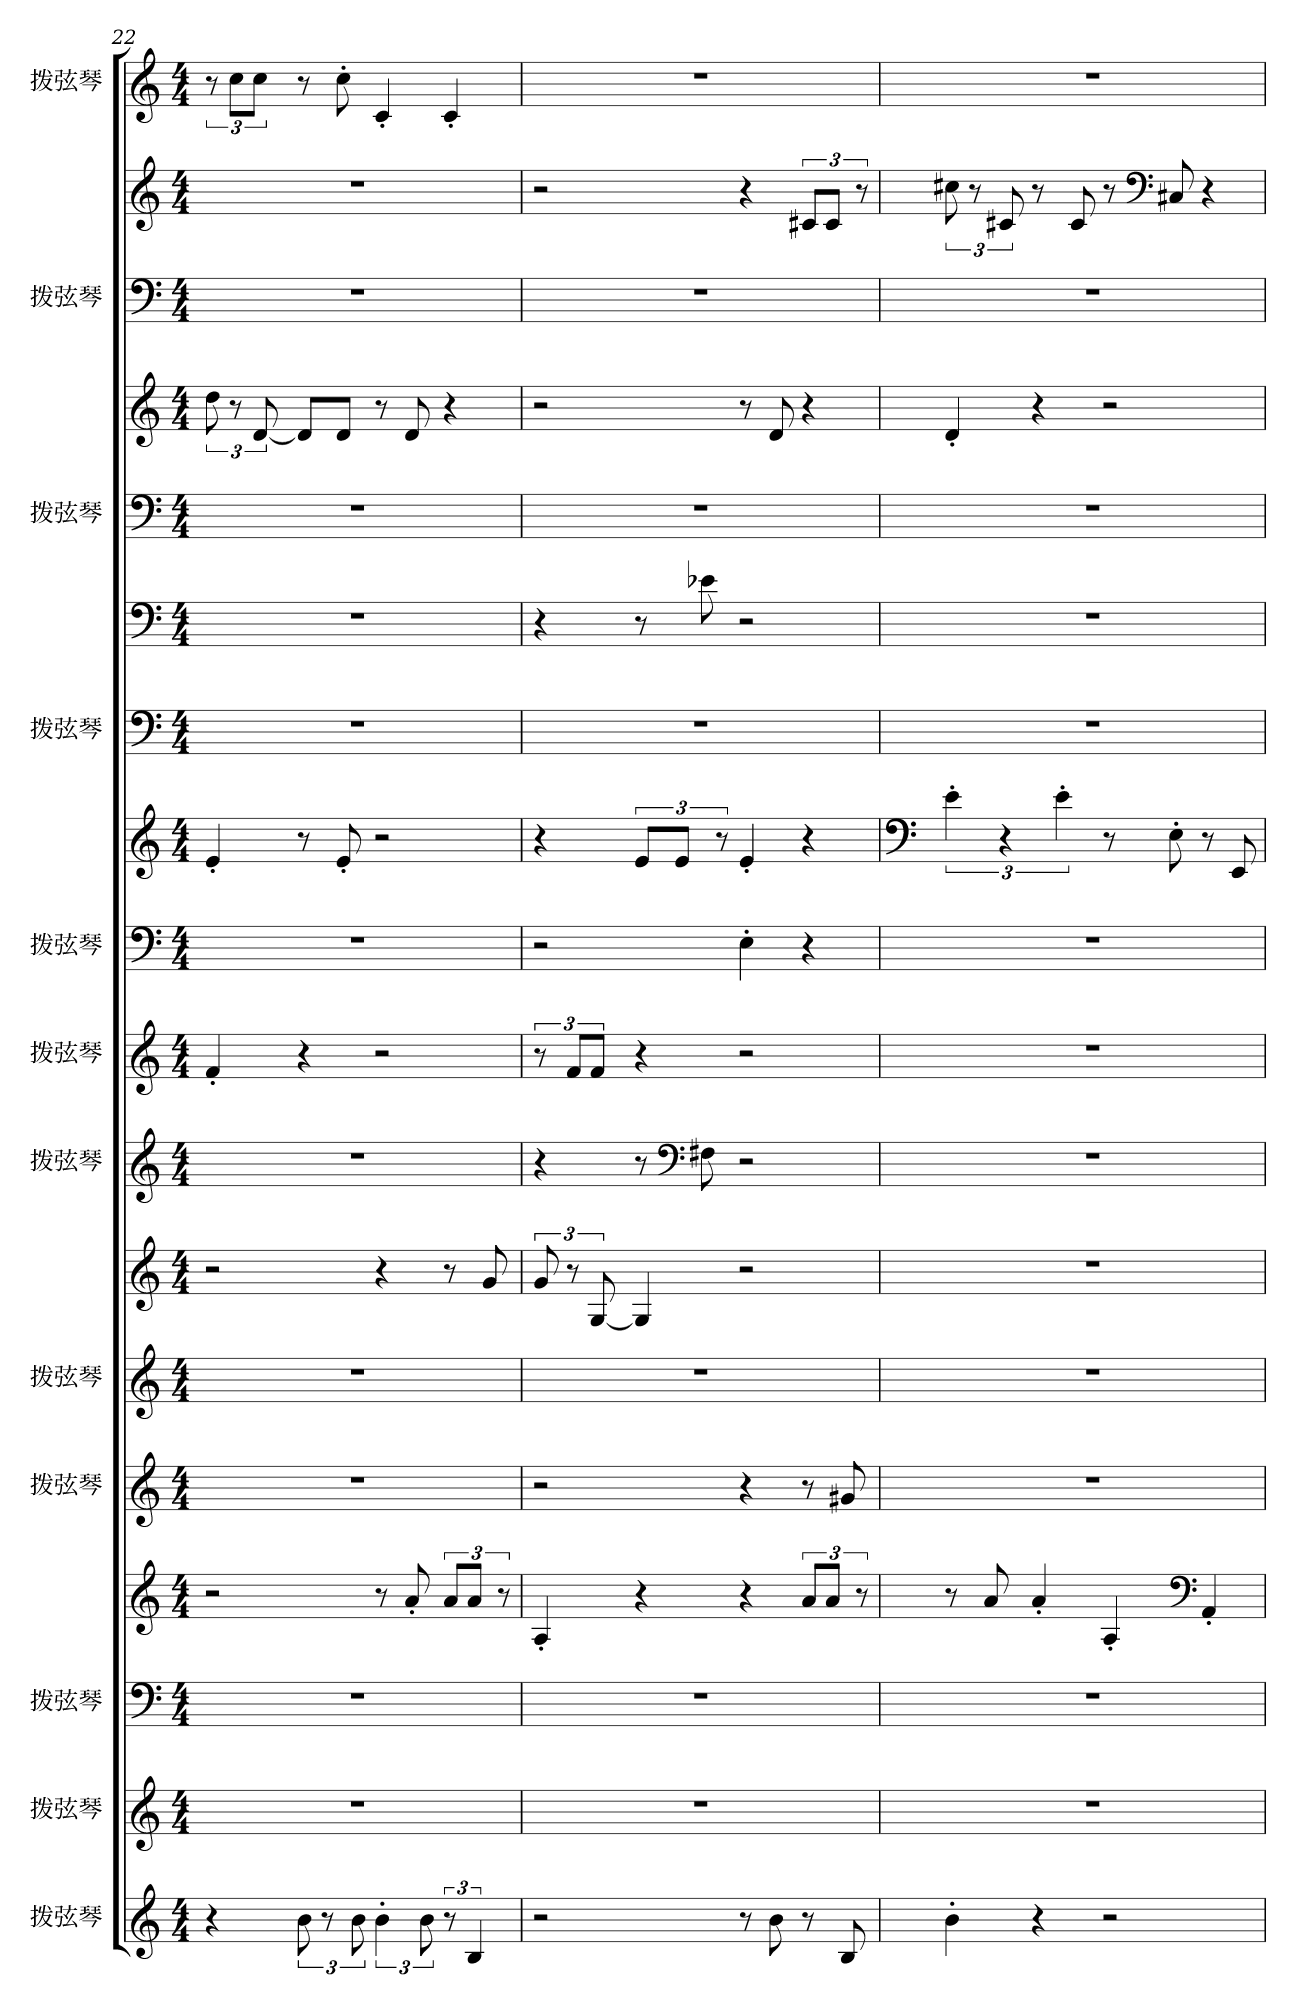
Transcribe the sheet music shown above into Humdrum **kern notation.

**kern	**kern	**kern	**kern	**kern	**kern	**kern	**kern	**kern	**kern	**kern	**kern	**kern	**kern	**kern	**kern	**kern	**kern
*part12	*part11	*part10	*part10	*part9	*part8	*part8	*part7	*part6	*part5	*part5	*part4	*part4	*part3	*part3	*part2	*part2	*part1
*staff18	*staff17	*staff16	*staff15	*staff14	*staff13	*staff12	*staff11	*staff10	*staff9	*staff8	*staff7	*staff6	*staff5	*staff4	*staff3	*staff2	*staff1
*I"拨弦琴	*I"拨弦琴	*I"拨弦琴	*	*I"拨弦琴	*I"拨弦琴	*	*I"拨弦琴	*I"拨弦琴	*I"拨弦琴	*	*I"拨弦琴	*	*I"拨弦琴	*	*I"拨弦琴	*	*I"拨弦琴
*clefG2	*clefG2	*clefF4	*clefG2	*clefG2	*clefG2	*clefG2	*clefG2	*clefG2	*clefF4	*clefG2	*clefF4	*clefF4	*clefF4	*clefG2	*clefF4	*clefG2	*clefG2
*k[]	*k[]	*k[]	*k[]	*k[]	*k[]	*k[]	*k[]	*k[]	*k[]	*k[]	*k[]	*k[]	*k[]	*k[]	*k[]	*k[]	*k[]
*M4/4	*M4/4	*M4/4	*M4/4	*M4/4	*M4/4	*M4/4	*M4/4	*M4/4	*M4/4	*M4/4	*M4/4	*M4/4	*M4/4	*M4/4	*M4/4	*M4/4	*M4/4
=22	=22	=22	=22	=22	=22	=22	=22	=22	=22	=22	=22	=22	=22	=22	=22	=22	=22
4r	1r	1r	2r	1r	1r	2r	1r	4f'/	1r	4e'/	1r	1r	1r	12dd\	1r	1r	12r
.	.	.	.	.	.	.	.	.	.	.	.	.	.	12r	.	.	12cc\L
.	.	.	.	.	.	.	.	.	.	.	.	.	.	[12d/	.	.	12cc\J
12b\	.	.	.	.	.	.	.	4r	.	8r	.	.	.	8d/L]	.	.	8r
12r	.	.	.	.	.	.	.	.	.	.	.	.	.	.	.	.	.
.	.	.	.	.	.	.	.	.	.	8e'/	.	.	.	8d/J	.	.	8cc'\
12b\	.	.	.	.	.	.	.	.	.	.	.	.	.	.	.	.	.
6b'\	.	.	8r	.	.	4r	.	2r	.	2r	.	.	.	8r	.	.	4c'/
.	.	.	8a'/	.	.	.	.	.	.	.	.	.	.	8d/	.	.	.
12b\	.	.	.	.	.	.	.	.	.	.	.	.	.	.	.	.	.
12r	.	.	12a/L	.	.	8r	.	.	.	.	.	.	.	4r	.	.	4c'/
6B/	.	.	12a/J	.	.	.	.	.	.	.	.	.	.	.	.	.	.
.	.	.	.	.	.	8g/	.	.	.	.	.	.	.	.	.	.	.
.	.	.	12r	.	.	.	.	.	.	.	.	.	.	.	.	.	.
=23	=23	=23	=23	=23	=23	=23	=23	=23	=23	=23	=23	=23	=23	=23	=23	=23	=23
2r	1r	1r	4A'/	2r	1r	12g/	4r	12r	2r	4r	1r	4r	1r	2r	1r	2r	1r
.	.	.	.	.	.	12r	.	12f/L	.	.	.	.	.	.	.	.	.
.	.	.	.	.	.	[12G/	.	12f/J	.	.	.	.	.	.	.	.	.
.	.	.	4r	.	.	4G/]	8r	4r	.	12e/L	.	8r	.	.	.	.	.
.	.	.	.	.	.	.	.	.	.	12e/J	.	.	.	.	.	.	.
*	*	*	*	*	*	*	*clefF4	*	*	*	*	*	*	*	*	*	*
.	.	.	.	.	.	.	8F#X\	.	.	.	.	8e-X\	.	.	.	.	.
.	.	.	.	.	.	.	.	.	.	12r	.	.	.	.	.	.	.
8r	.	.	4r	4r	.	2r	2r	2r	4E'\	4e'/	.	2r	.	8r	.	4r	.
8b\	.	.	.	.	.	.	.	.	.	.	.	.	.	8d/	.	.	.
8r	.	.	12a/L	8r	.	.	.	.	4r	4r	.	.	.	4r	.	12c#X/L	.
.	.	.	12a/J	.	.	.	.	.	.	.	.	.	.	.	.	12c#/J	.
8B/	.	.	.	8g#X/	.	.	.	.	.	.	.	.	.	.	.	.	.
.	.	.	12r	.	.	.	.	.	.	.	.	.	.	.	.	12r	.
!!LO:PB:g=z
=24	=24	=24	=24	=24	=24	=24	=24	=24	=24	=24	=24	=24	=24	=24	=24	=24	=24
*	*	*	*	*	*	*	*	*	*	*clefF4	*	*	*	*	*	*	*
4b'\	1r	1r	8r	1r	1r	1r	1r	1r	1r	6e'\	1r	1r	1r	4d'/	1r	12cc#X\	1r
.	.	.	.	.	.	.	.	.	.	.	.	.	.	.	.	12r	.
.	.	.	8a/	.	.	.	.	.	.	.	.	.	.	.	.	.	.
.	.	.	.	.	.	.	.	.	.	6r	.	.	.	.	.	12c#X/	.
4r	.	.	4a'/	.	.	.	.	.	.	.	.	.	.	4r	.	8r	.
.	.	.	.	.	.	.	.	.	.	6e'\	.	.	.	.	.	.	.
.	.	.	.	.	.	.	.	.	.	.	.	.	.	.	.	8c#/	.
2r	.	.	4A'/	.	.	.	.	.	.	8r	.	.	.	2r	.	8r	.
*	*	*	*	*	*	*	*	*	*	*	*	*	*	*	*	*clefF4	*
.	.	.	.	.	.	.	.	.	.	8E'\	.	.	.	.	.	8C#X/	.
*	*	*	*clefF4	*	*	*	*	*	*	*	*	*	*	*	*	*	*
.	.	.	4AA'/	.	.	.	.	.	.	8r	.	.	.	.	.	4r	.
.	.	.	.	.	.	.	.	.	.	8EE/	.	.	.	.	.	.	.
=	=	=	=	=	=	=	=	=	=	=	=	=	=	=	=	=	=
*-	*-	*-	*-	*-	*-	*-	*-	*-	*-	*-	*-	*-	*-	*-	*-	*-	*-
